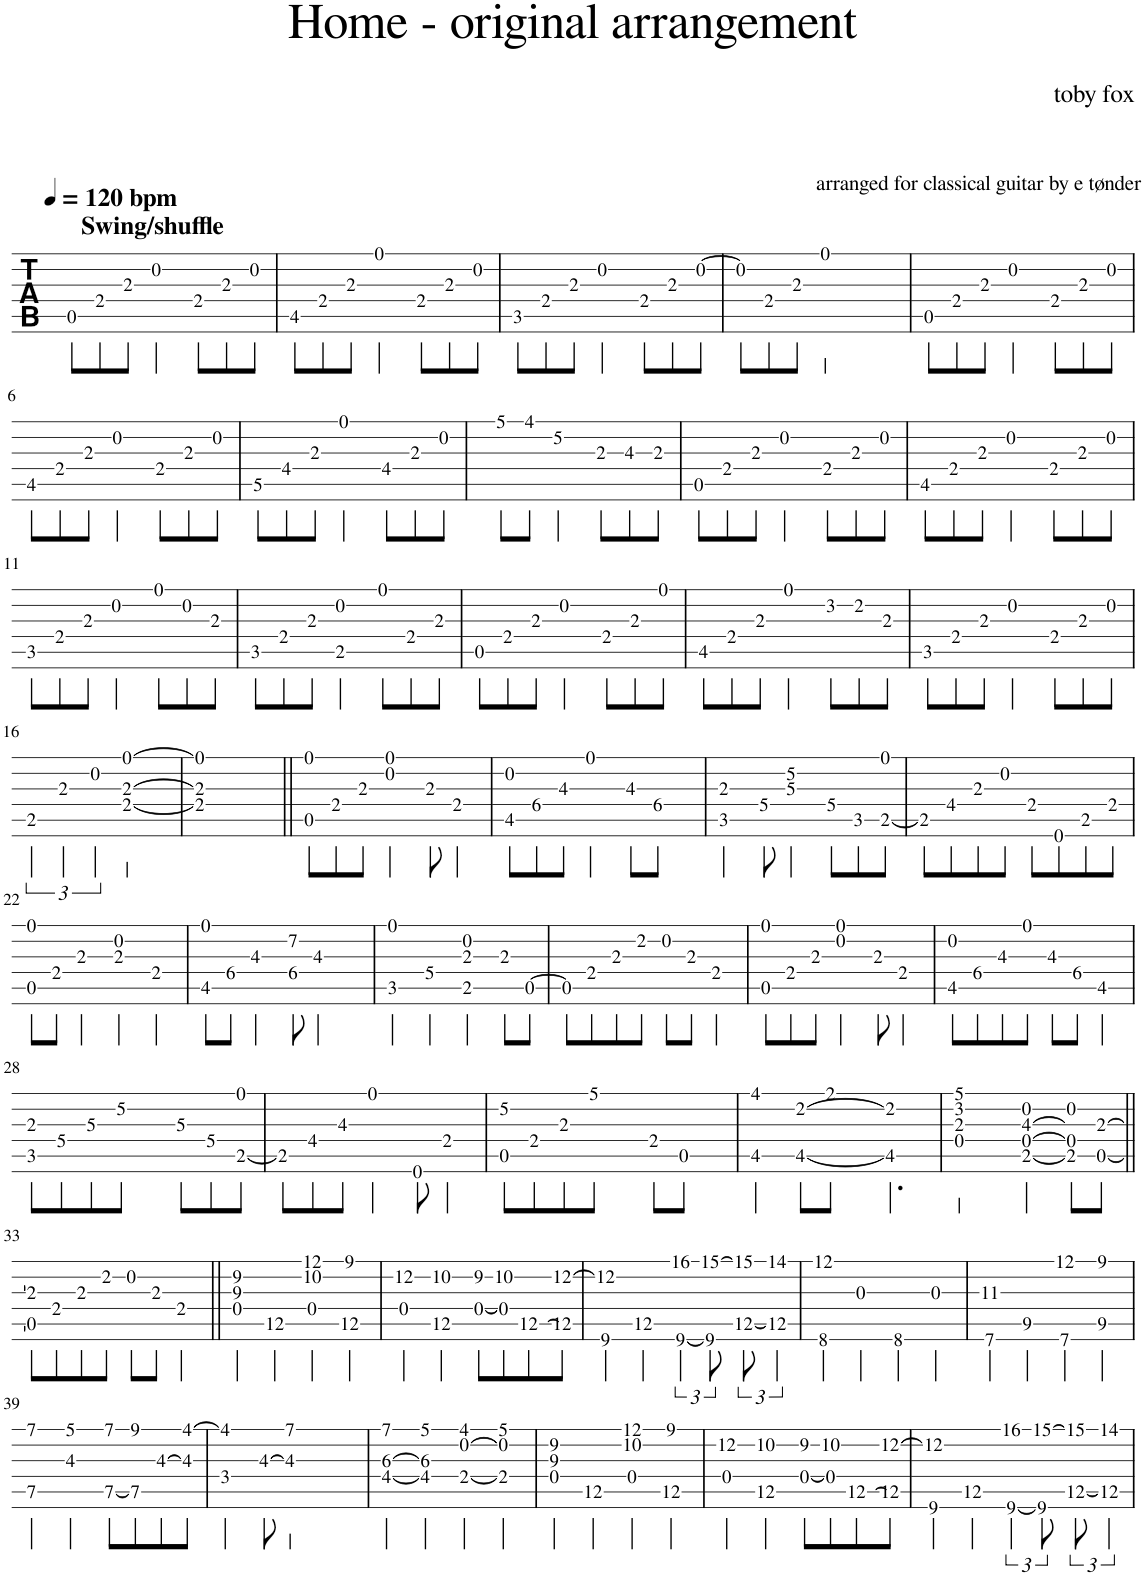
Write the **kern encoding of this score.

**kern
*part1
*staff1
*I"Klassisk gitar
*I'Git.
*stria6
*
*k[]
*M4/4
*MM120
=1
!LO:TX:a:B:t=bpm
!LO:TX:a:B:t=Swing/shuffle
!LO:TX:a:t=arranged for classical guitar by e tønder
8AA\L
8E\
8A\J
4B\
8E\L
8A\
8B\J
=2
8C#\L
8E\
8A\J
4e\
8E\L
8A\
8B\J
=3
8C\L
8E\
8A\J
4B\
8E\L
8A\
[8B\J
=4
8B\L]
8E\
8A\J
2e\
8r
=5
8AA\L
8E\
8A\J
4B\
8E\L
8A\
8B\J
!!LO:LB:g=z
=6
8D-\L
8E\
8A\J
4B\
8E\L
8A\
8B\J
=7
8D\L
8F#\
8A\J
4e\
8F#\L
8A\
8B\J
=8
8r
8a\L
8g#\J
4e\
8A\L
8B\
8A\J
=9
8AA\L
8E\
8A\J
4B\
8E\L
8A\
8B\J
=10
8C#\L
8E\
8A\J
4B\
8E\L
8A\
8B\J
!!LO:LB:g=z
=11
8C\L
8E\
8A\J
4B\
8e\L
8B\
8A\J
=12
8C\L
8E\
8A\J
4BB\ 4B\
8e\L
8E\
8A\J
=13
8AA\L
8E\
8A\J
4B\
8E\L
8A\
8e\J
=14
8C#\L
8E\
8A\J
4e\
8d\L
8c#\
8A\J
=15
8C\L
8E\
8A\J
4B\
8E\L
8A\
8B\J
!!LO:LB:g=z
=16
6BB\
6A\
6B\
[2E\ [2A\ [2e\
=17
1E 1A] 1e
=18||
8AA\ 8e\L
8E\
8A\J
4B\ 4e\
8A\
4E\
=19
8C#\ 8B\L
8G#\
8B\J
4e\
8B\L
8G#\J
8r
=20
4C\ 4A\
8G\
4c\ 4e\
8G\L
8C\
[8BB\ 8e\J
=21
8BB\L]
8F#\
8A\
8B\J
8E\L
8EE\
8BB\
8E\J
!!LO:LB:g=z
=22
8AA\ 8e\L
8E\J
4A\
4A\ 4B\
4E\
=23
8C#\ 8e\L
8G#\J
4B\
8G#\ 8f#\
4B\
8r
=24
4C\ 4e\
4G\
4BB\ 4A\ 4B\
8A\L
[8AA\J
=25
8AA\L]
8E\
8A\
8c#\J
8B\L
8A\J
4E\
=26
8AA\ 8e\L
8E\
8A\J
4B\ 4e\
8A\
4E\
=27
8C#\ 8B\L
8G#\
8B\
8e\J
8B\L
8G#\J
4C#\
!!LO:LB:g=z
=28
8C\ 8A\L
8G\
8c\
8e\J
8r
8c\L
8G\
[8BB\ 8e\J
=29
8BB\L]
8F#\
8B\J
4e\
8EE\
4E\
=30
8AA\ 8e\L
8E\
8A\
8a\J
8r
8E\L
8AA\J
8r
=31
4C#\ 4g#\
[8C#\ [8c#\L
8f#\J
8r
4.C#\] 4.c#\]
=32
2D\ 2A\ 2d\ 2a\
[4BB\ [4D\ 4B\ [4B\
8BB\] 8D\] 8B\]L
[8AA\ [8A\J
!!LO:LB:g=z
=33||
8AA\] 8A\]L
8E\
8A\
8c#\J
8B\L
8A\J
4E\
=34||
4D\ 4e\ 4g#\
4A\
4D\ 4a\ 4ee\
4A\ 4cc#\
=35
4D\ 4b\
4A\ 4a\
[8D\ 8g#\L
8D\] 8a\
[8A\
8A\] [8b\J
=36
4C#\ 4b\]
4A\
[6C#\ 6gg#\
12C#\] [12gg\
[12A\ 12gg\]
6A\] 6ff#\
=37
4C\ 4ee\
4G\
4C\
4G\
=38
4BB\ 4f#\
4F#\
4BB\ 4ee\
4F#\ 4cc#\
!!LO:LB:g=z
=39
4E\ 4b\
4B\ 4a\
[8E\ 8b\L
8E\] 8cc#\
[8B\
8B\] [8g#\J
=40
4F\ 4g#\]
[8B\
2B\] 2b\
8r
=41
[4F#\ [4c#\ 4b\
4F#\] 4c#\] 4a\
[4E\ [4B\ 4g#\
4E\] 4B\] 4a\
=42
4D\ 4e\ 4g#\
4A\
4D\ 4a\ 4ee\
4A\ 4cc#\
=43
4D\ 4b\
4A\ 4a\
[8D\ 8g#\L
8D\] 8a\
[8A\
8A\] [8b\J
=44
4C#\ 4b\]
4A\
[6C#\ 6gg#\
12C#\] [12gg\
[12A\ 12gg\]
6A\] 6ff#\
=
*-
